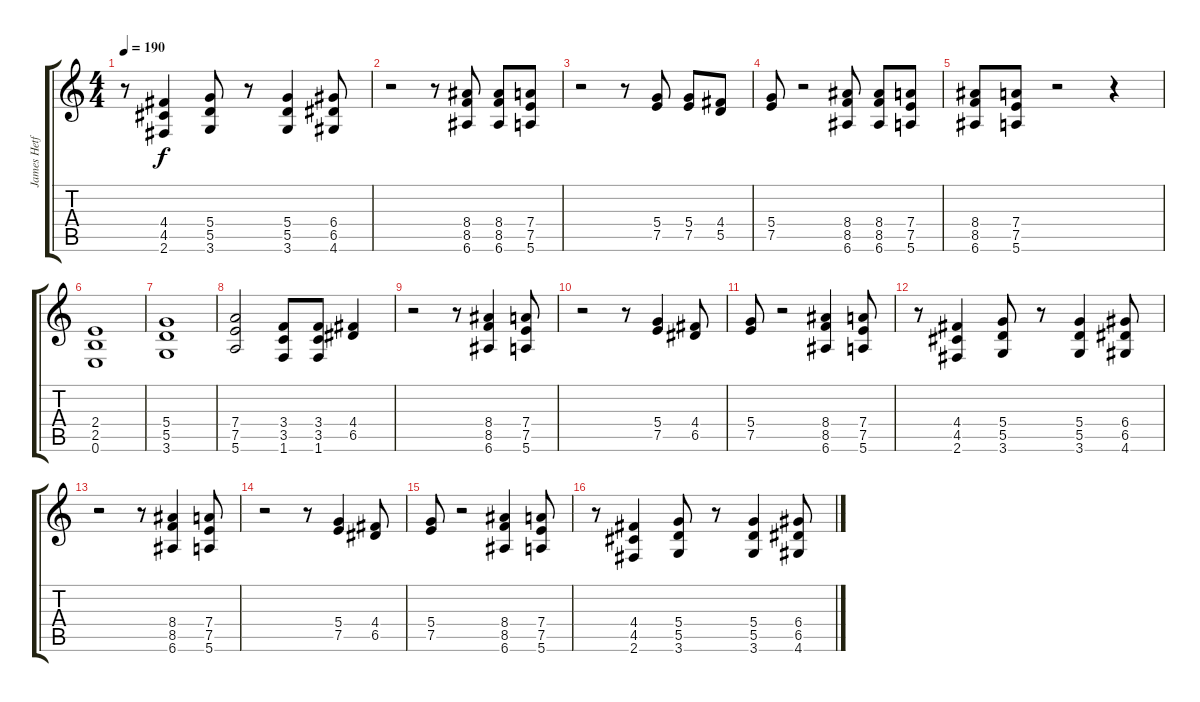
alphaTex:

\track ("James Hetfield" "James Hetf") {instrument distortionguitar}
\staff {score tabs}
\tuning (E4 B3 G3 D3 A2 E2) {hide}
\ts (4 4)
\tempo 190
\clef g2
\ks c
r.8{dy f} (4.4 4.5 2.6).4 (5.4 5.5 3.6).8 r.8 (5.4 5.5 3.6).4 (6.4 6.5 4.6).8 |
r.2 r.8 (8.4 8.5 6.6).8 (8.4 8.5 6.6).8 (7.4 7.5 5.6).8 |
r.2 r.8 (5.4 7.5).8 (5.4 7.5).8 (4.4 5.5).8 |
(5.4 7.5).8 r.2 (8.4 8.5 6.6).8 (8.4 8.5 6.6).8 (7.4 7.5 5.6).8 |
(8.4 8.5 6.6).8 (7.4 7.5 5.6).8 r.2 r.4 |
(2.4 2.5 0.6).1 |
(5.4 5.5 3.6).1 |
(7.4 7.5 5.6).2 (3.4 3.5 1.6).8 (3.4 3.5 1.6).8 (4.4 6.5).4 |
r.2 r.8 (8.4 8.5 6.6).4 (7.4 7.5 5.6).8 |
r.2 r.8 (5.4 7.5).4 (4.4 6.5).8 |
(5.4 7.5).8 r.2 (8.4 8.5 6.6).4 (7.4 7.5 5.6).8 |
r.8 (4.4 4.5 2.6).4 (5.4 5.5 3.6).8 r.8 (5.4 5.5 3.6).4 (6.4 6.5 4.6).8 |
r.2 r.8 (8.4 8.5 6.6).4 (7.4 7.5 5.6).8 |
r.2 r.8 (5.4 7.5).4 (4.4 6.5).8 |
(5.4 7.5).8 r.2 (8.4 8.5 6.6).4 (7.4 7.5 5.6).8 |
r.8 (4.4 4.5 2.6).4 (5.4 5.5 3.6).8 r.8 (5.4 5.5 3.6).4 (6.4 6.5 4.6).8
